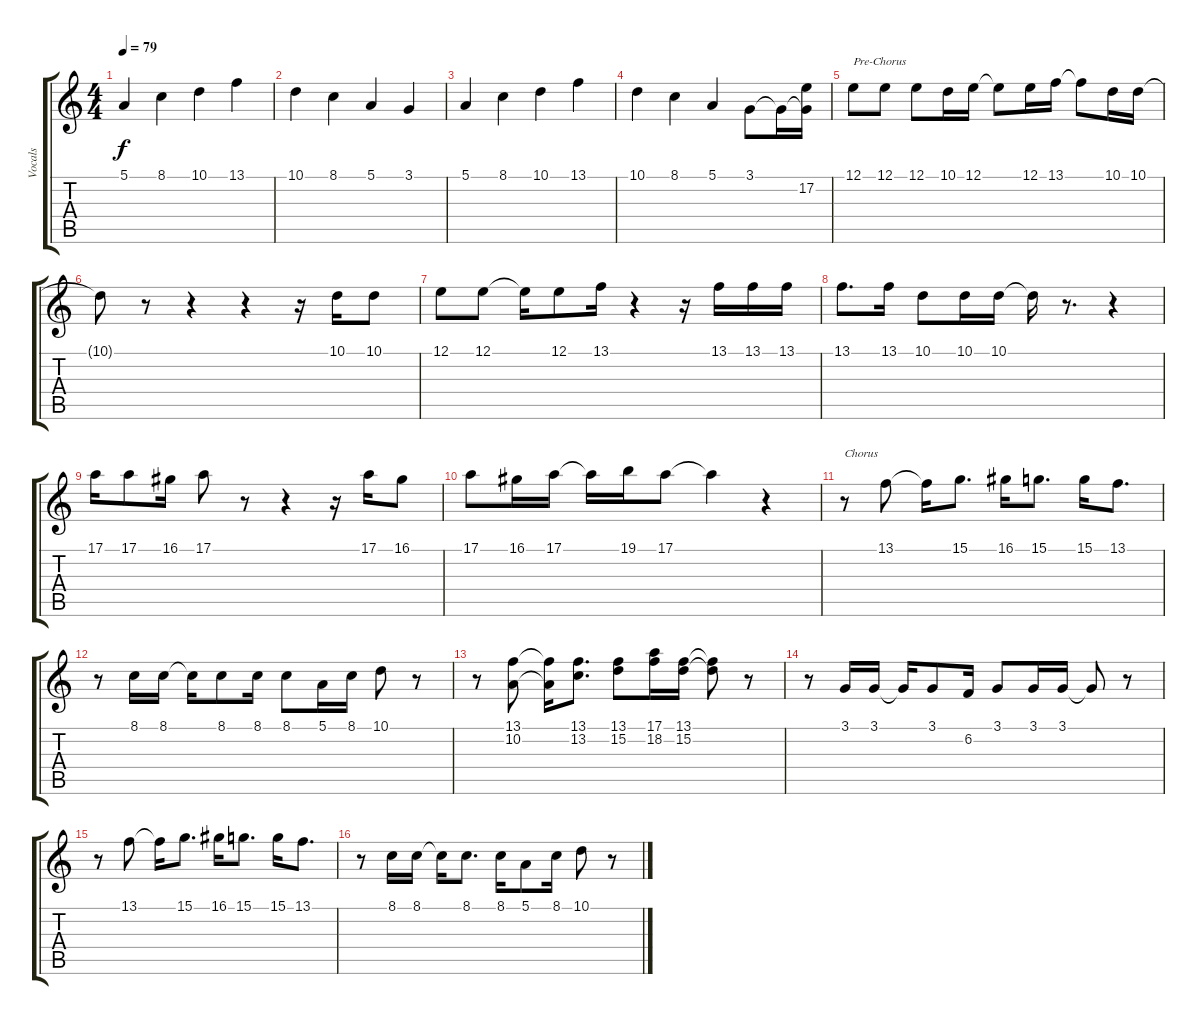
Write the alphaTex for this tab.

\track ("Vocals" "Vocals") {instrument cello}
\staff {score tabs}
\tuning (E4 B3 G3 D3 A2 E2) {hide}
\ts (4 4)
\tempo 79
\clef g2
\ks c
5.1.4{dy f} 8.1.4 10.1.4 13.1.4 |
10.1.4 8.1.4 5.1.4 3.1.4 |
5.1.4 8.1.4 10.1.4 13.1.4 |
10.1.4 8.1.4 5.1.4 3.1.8 3.1{t}.16 (3.1{t} 17.2).16 |
12.1.8{txt "Pre-Chorus"} 12.1.8 12.1.8 10.1.16 12.1.16 12.1{t}.8 12.1.16 13.1.16 13.1{t}.8 10.1.16 10.1.16 |
10.1{t}.8 r.8 r.4 r.4 r.16 10.1.16 10.1.8 |
12.1.8 12.1.8 12.1{t}.16 12.1.8 13.1.16 r.4 r.16 13.1.16 13.1.16 13.1.16 |
13.1.8{d} 13.1.16 10.1.8 10.1.16 10.1.16 10.1{t}.16 r.8{d} r.4 |
17.1.16 17.1.8 16.1.16 17.1.8 r.8 r.4 r.16 17.1.16 16.1.8 |
17.1.8 16.1.16 17.1.16 17.1{t}.16 19.1.16 17.1.8 17.1{t}.4 r.4 |
r.8{txt "Chorus"} 13.1.8 13.1{t}.16 15.1.8{d} 16.1.16 15.1.8{d} 15.1.16 13.1.8{d} |
r.8 8.1.16 8.1.16 8.1{t}.16 8.1.8 8.1.16 8.1.8 5.1.16 8.1.16 10.1.8 r.8 |
r.8 (13.1 10.2).8 (13.1{t} 10.2{t}).16 (13.1 13.2).8{d} (13.1 15.2).8 (17.1 18.2).16 (13.1 15.2).16 (13.1{t} 15.2{t}).8 r.8 |
r.8 3.1.16 3.1.16 3.1{t}.16 3.1.8 6.2.16 3.1.8 3.1.16 3.1.16 3.1{t}.8 r.8 |
r.8 13.1.8 13.1{t}.16 15.1.8{d} 16.1.16 15.1.8{d} 15.1.16 13.1.8{d} |
r.8 8.1.16 8.1.16 8.1{t}.16 8.1.8{d} 8.1.16 5.1.8 8.1.16 10.1.8 r.8
